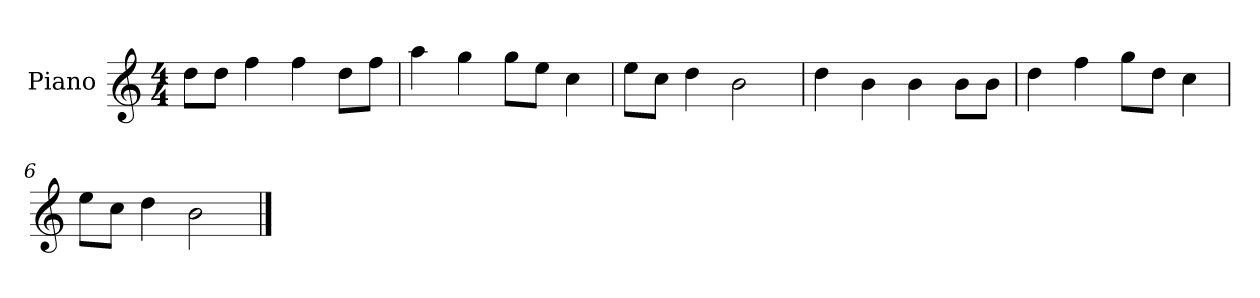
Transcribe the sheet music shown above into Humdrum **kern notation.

**kern
*part1
*staff1
*I"Piano
*I'P-no
*clefG2
*k[]
*M4/4
*MM90
=1
8dd\L
8dd\J
4ff\
4ff\
8dd\L
8ff\J
=2
4aa\
4gg\
8gg\L
8ee\J
4cc\
=3
8ee\L
8cc\J
4dd\
2b\
=4
4dd\
4b\
4b\
8b\L
8b\J
=5
4dd\
4ff\
8gg\L
8dd\J
4cc\
=6
8ee\L
8cc\J
4dd\
2b\
==
*-
